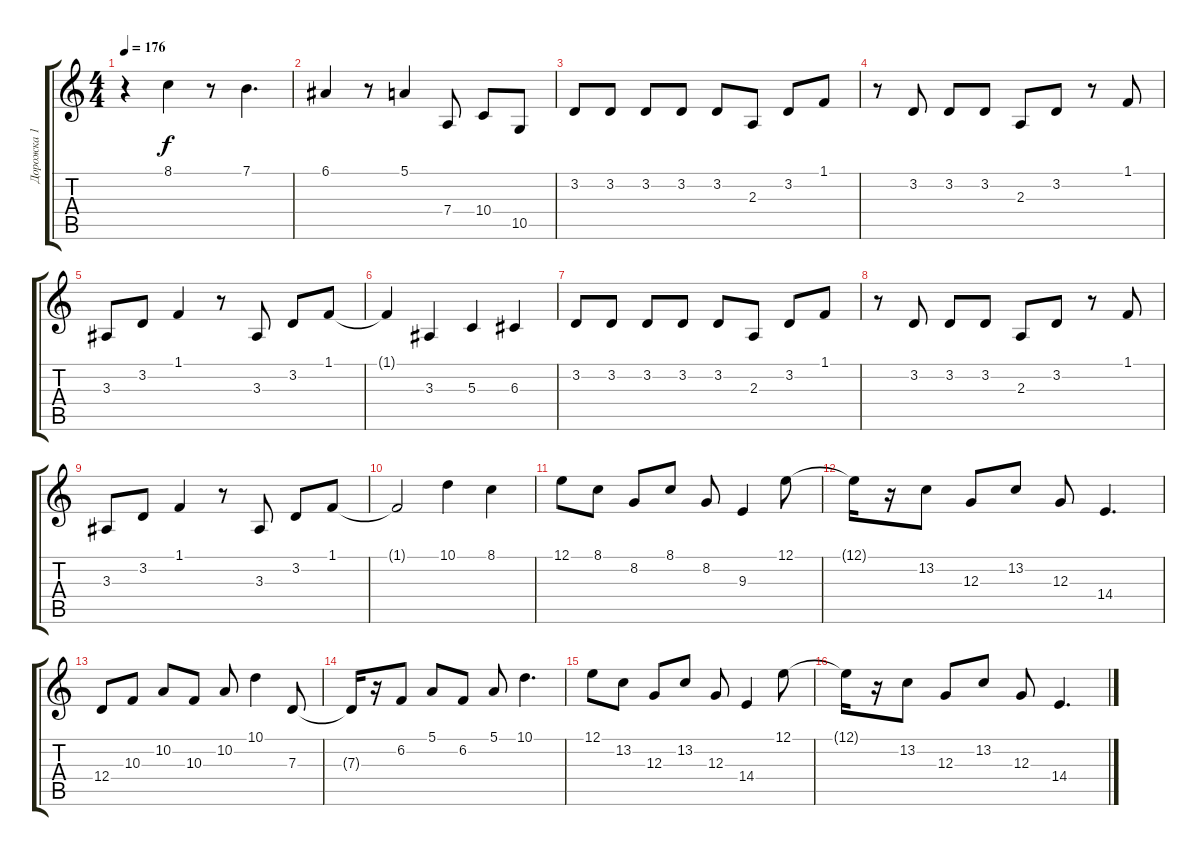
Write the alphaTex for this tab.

\track ("Дорожка 1" "Дорожка 1") {instrument lead2sawtooth}
\staff {score tabs}
\tuning (E4 B3 G3 D3 A2 E2) {hide}
\ts (4 4)
\tempo 176
\clef g2
\ks c
r.4{dy f} 8.1.4 r.8 7.1.4{d} |
6.1.4 r.8 5.1.4 7.4.8 10.4.8 10.5.8 |
3.2.8 3.2.8 3.2.8 3.2.8 3.2.8 2.3.8 3.2.8 1.1.8 |
r.8 3.2.8 3.2.8 3.2.8 2.3.8 3.2.8 r.8 1.1.8 |
3.3.8 3.2.8 1.1.4 r.8 3.3.8 3.2.8 1.1.8 |
1.1{t}.4 3.3.4 5.3.4 6.3.4 |
3.2.8 3.2.8 3.2.8 3.2.8 3.2.8 2.3.8 3.2.8 1.1.8 |
r.8 3.2.8 3.2.8 3.2.8 2.3.8 3.2.8 r.8 1.1.8 |
3.3.8 3.2.8 1.1.4 r.8 3.3.8 3.2.8 1.1.8 |
1.1{t}.2 10.1.4 8.1.4 |
12.1.8 8.1.8 8.2.8 8.1.8 8.2.8 9.3.4 12.1.8 |
12.1{t}.16 r.16 13.2.8 12.3.8 13.2.8 12.3.8 14.4.4{d} |
12.4.8 10.3.8 10.2.8 10.3.8 10.2.8 10.1.4 7.3.8 |
7.3{t}.16 r.16 6.2.8 5.1.8 6.2.8 5.1.8 10.1.4{d} |
12.1.8 13.2.8 12.3.8 13.2.8 12.3.8 14.4.4 12.1.8 |
12.1{t}.16 r.16 13.2.8 12.3.8 13.2.8 12.3.8 14.4.4{d}
